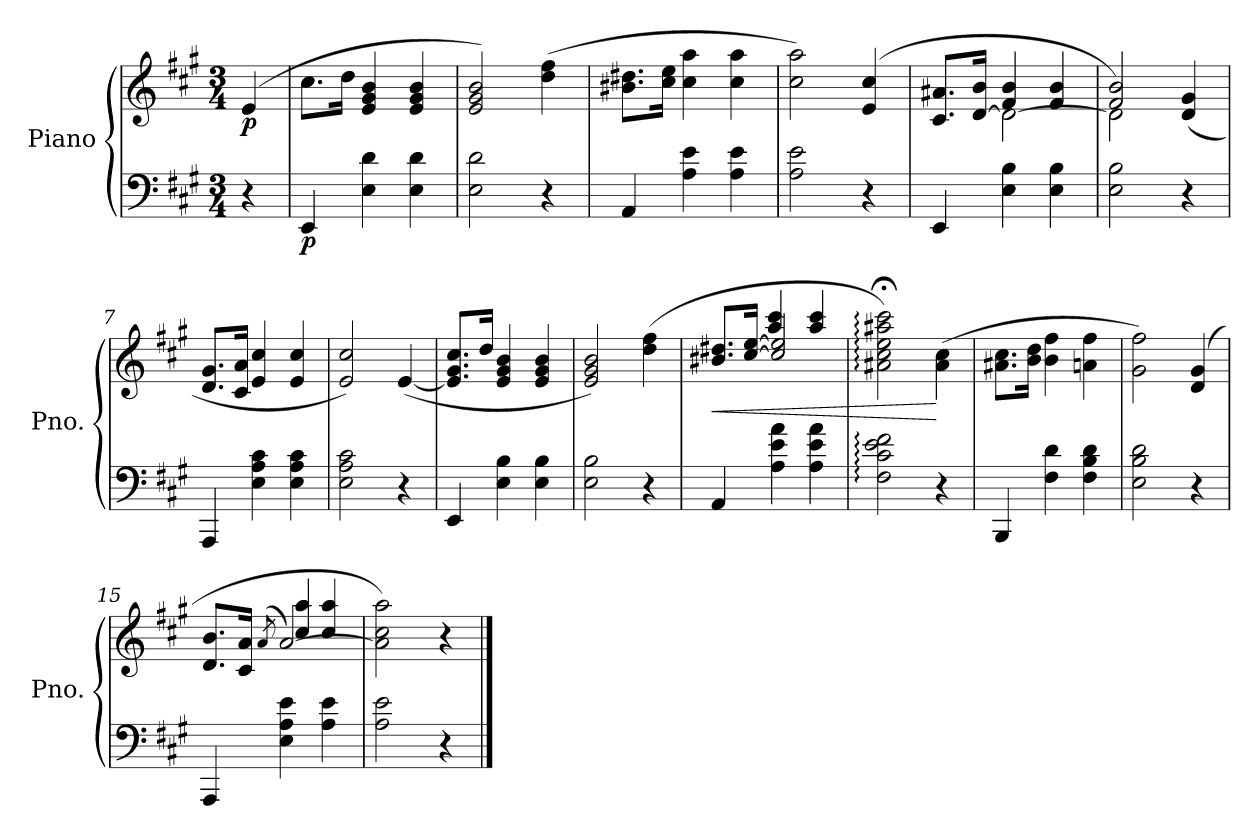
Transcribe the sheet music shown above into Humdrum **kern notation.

**kern	**kern	**dynam
*part1	*part1	*part1
*staff2	*staff1	*staff1/2
*I"Piano	*	*
*I'Pno.	*	*
*clefF4	*clefG2	*
*k[f#c#g#]	*k[f#c#g#]	*
*M3/4	*M3/4	*
*MM65	*MM65	*
=	=	=
!	!	!LO:DY:b
4r	(4e/	p
=1	=1	=1
!	!	!LO:DY:b=2
4EE/	8.cc#\L	p
.	16dd\Jk	.
4E\ 4d\	4e/ 4g#/ 4b/	.
4E\ 4d\	4e/ 4g#/ 4b/	.
=2	=2	=2
2E\ 2d\	2e/ 2g#/ 2b/)	.
4r	(4dd\ 4ff#\	.
=3	=3	=3
4AA/	8.b#X\ 8.dd#X\L	.
.	16cc#\ 16ee\Jk	.
4A\ 4e\	4cc#\ 4aa\	.
4A\ 4e\	4cc#\ 4aa\	.
=4	=4	=4
2A\ 2e\	2cc#\ 2aa\)	.
4r	(4e/ 4cc#/	.
=5	=5	=5
*	*^	*
4EE/	8.c#/ 8.a#X/L	4ryy	.
.	[16d/ 16b/Jk	.	.
4E\ 4B\	2d\_	4f#/ 4b/	.
4E\ 4B\	.	4f#/ 4b/	.
=6	=6	=6	=6
2E\ 2B\	2d\])	2f#/ 2b/	.
4r	(4d/ 4g#/	4ryy	.
*	*v	*v	*
=7	=7	=7
4AAA/	8.d/ 8.g#/L	.
.	16c#/ 16a/Jk	.
4E\ 4A\ 4c#\	4e/ 4cc#/	.
4E\ 4A\ 4c#\	4e/ 4cc#/	.
=8	=8	=8
2E\ 2A\ 2c#\	2e/ 2cc#/)	.
4r	([4e/	.
!!LO:LB:g=z
=9	=9	=9
4EE/	8.e/] 8.g#/ 8.cc#/L	.
.	16dd/Jk	.
4E\ 4B\	4e/ 4g#/ 4b/	.
4E\ 4B\	4e/ 4g#/ 4b/	.
=10	=10	=10
2E\ 2B\	2e/ 2g#/ 2b/)	.
4r	(4dd\ 4ff#\	.
=11	=11	=11
!	!	!LO:HP:b
*	*^	*
4AA/	8.b#X/ 8.dd#X/L	4ryy	<
.	[16cc#/ [16ee/Jk	.	.
4A\ 4e\ 4a\	2cc#/] 2ee/]	4aa/ 4ccc#/	.
4A\ 4e\ 4a\	.	4aa/ 4ccc#/	.
=12	=12	=12	=12
!	!LO:TX:a:t=LH 32	!	!
*	*v	*v	*
2F#\: 2c#\: 2e\: 2f#\:	2a#X\;<: 2cc#\;<: 2ee\;<: 2aa#X\;<: 2ccc#\;<:)	.
4r	(4a#\ 4cc#\	[
=13	=13	=13
4BBB/	8.a#X\ 8.cc#\L	.
.	16b\ 16dd\Jk	.
4F#\ 4d\	4b\ 4ff#\	.
4F#\ 4B\ 4d\	4an\ 4ff#\	.
=14	=14	=14
2E\ 2B\ 2d\	2g#\ 2ff#\)	.
4r	(4d/ 4g#/	.
=15	=15	=15
*	*^	*
4AAA/	8.d/ 8.b/L	4ryy	.
.	16c#/ 16a/Jk	.	.
.	(8qa/	.	.
4E\ 4A\ 4e\	[2a/)	4cc#/ 4aa/	.
4A\ 4e\	.	4cc#/ 4aa/	.
*	*v	*v	*
=16	=16	=16
2A\ 2e\	2a\] 2cc#\ 2aa\)	.
4r	4r	.
==	==	==
*-	*-	*-
